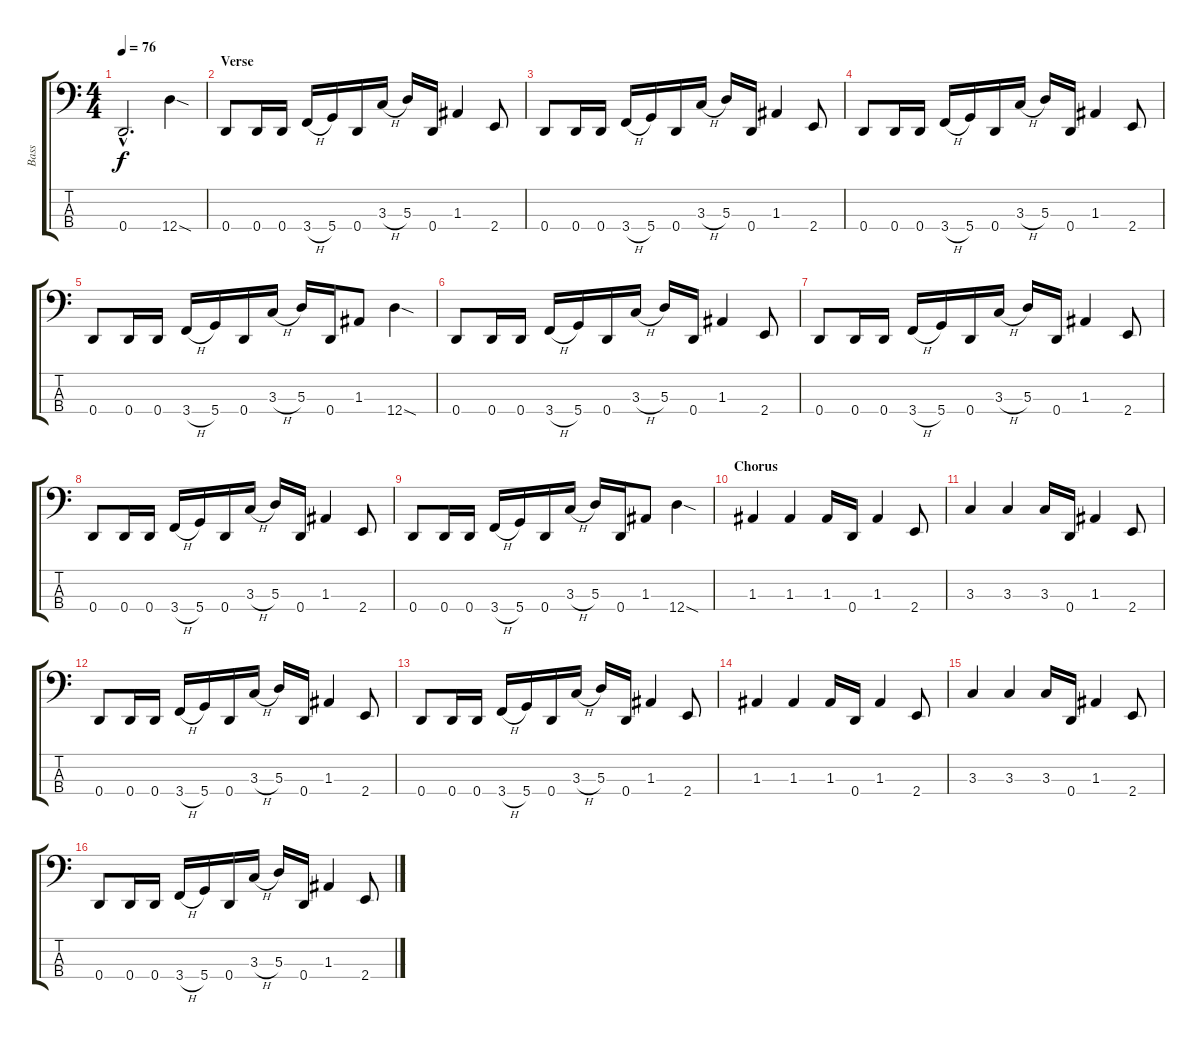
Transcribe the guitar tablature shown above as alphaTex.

\track ("Bass" "Bass") {instrument electricbassfinger}
\staff {score tabs}
\tuning (G2 D2 A1 D1) {hide}
\ts (4 4)
\tempo 76
\clef f4
\ks c
0.4{hac}.2{d dy f} 12.4{sod}.4 |
\section ("" "Verse")
0.4.8 0.4.16 0.4.16 3.4{h}.16 5.4.16 0.4.16 3.3{h}.16 5.3.16 0.4.16 1.3.4 2.4.8 |
0.4.8 0.4.16 0.4.16 3.4{h}.16 5.4.16 0.4.16 3.3{h}.16 5.3.16 0.4.16 1.3.4 2.4.8 |
0.4.8 0.4.16 0.4.16 3.4{h}.16 5.4.16 0.4.16 3.3{h}.16 5.3.16 0.4.16 1.3.4 2.4.8 |
0.4.8 0.4.16 0.4.16 3.4{h}.16 5.4.16 0.4.16 3.3{h}.16 5.3.16 0.4.16 1.3.8 12.4{sod}.4 |
0.4.8 0.4.16 0.4.16 3.4{h}.16 5.4.16 0.4.16 3.3{h}.16 5.3.16 0.4.16 1.3.4 2.4.8 |
0.4.8 0.4.16 0.4.16 3.4{h}.16 5.4.16 0.4.16 3.3{h}.16 5.3.16 0.4.16 1.3.4 2.4.8 |
0.4.8 0.4.16 0.4.16 3.4{h}.16 5.4.16 0.4.16 3.3{h}.16 5.3.16 0.4.16 1.3.4 2.4.8 |
0.4.8 0.4.16 0.4.16 3.4{h}.16 5.4.16 0.4.16 3.3{h}.16 5.3.16 0.4.16 1.3.8 12.4{sod}.4 |
\section ("" "Chorus")
1.3.4 1.3.4 1.3.16 0.4.16 1.3.4 2.4.8 |
3.3.4 3.3.4 3.3.16 0.4.16 1.3.4 2.4.8 |
0.4.8 0.4.16 0.4.16 3.4{h}.16 5.4.16 0.4.16 3.3{h}.16 5.3.16 0.4.16 1.3.4 2.4.8 |
0.4.8 0.4.16 0.4.16 3.4{h}.16 5.4.16 0.4.16 3.3{h}.16 5.3.16 0.4.16 1.3.4 2.4.8 |
1.3.4 1.3.4 1.3.16 0.4.16 1.3.4 2.4.8 |
3.3.4 3.3.4 3.3.16 0.4.16 1.3.4 2.4.8 |
0.4.8 0.4.16 0.4.16 3.4{h}.16 5.4.16 0.4.16 3.3{h}.16 5.3.16 0.4.16 1.3.4 2.4.8
